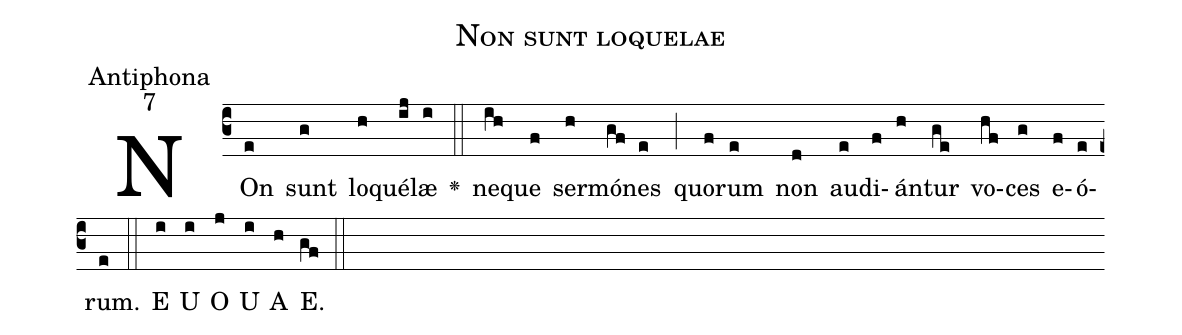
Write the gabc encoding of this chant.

name:Non sunt loquelae;
office-part:Antiphona;
mode:7;
%%
(c3) NOn(e) sunt(g) lo(h)qué(ij)læ(i) <v>\greheightstar</v>(::) ne(ih)que(f) ser(h)mó(gf)nes(e) (;) quo(f)rum(e) non(d) au(e)di(f)án(h)tur(ge) vo(hf)ces(g) e(f)ó(e)rum.(e) (::)  E(i) U(i) O(j) U(i) A(h) E.(gf) (::)
